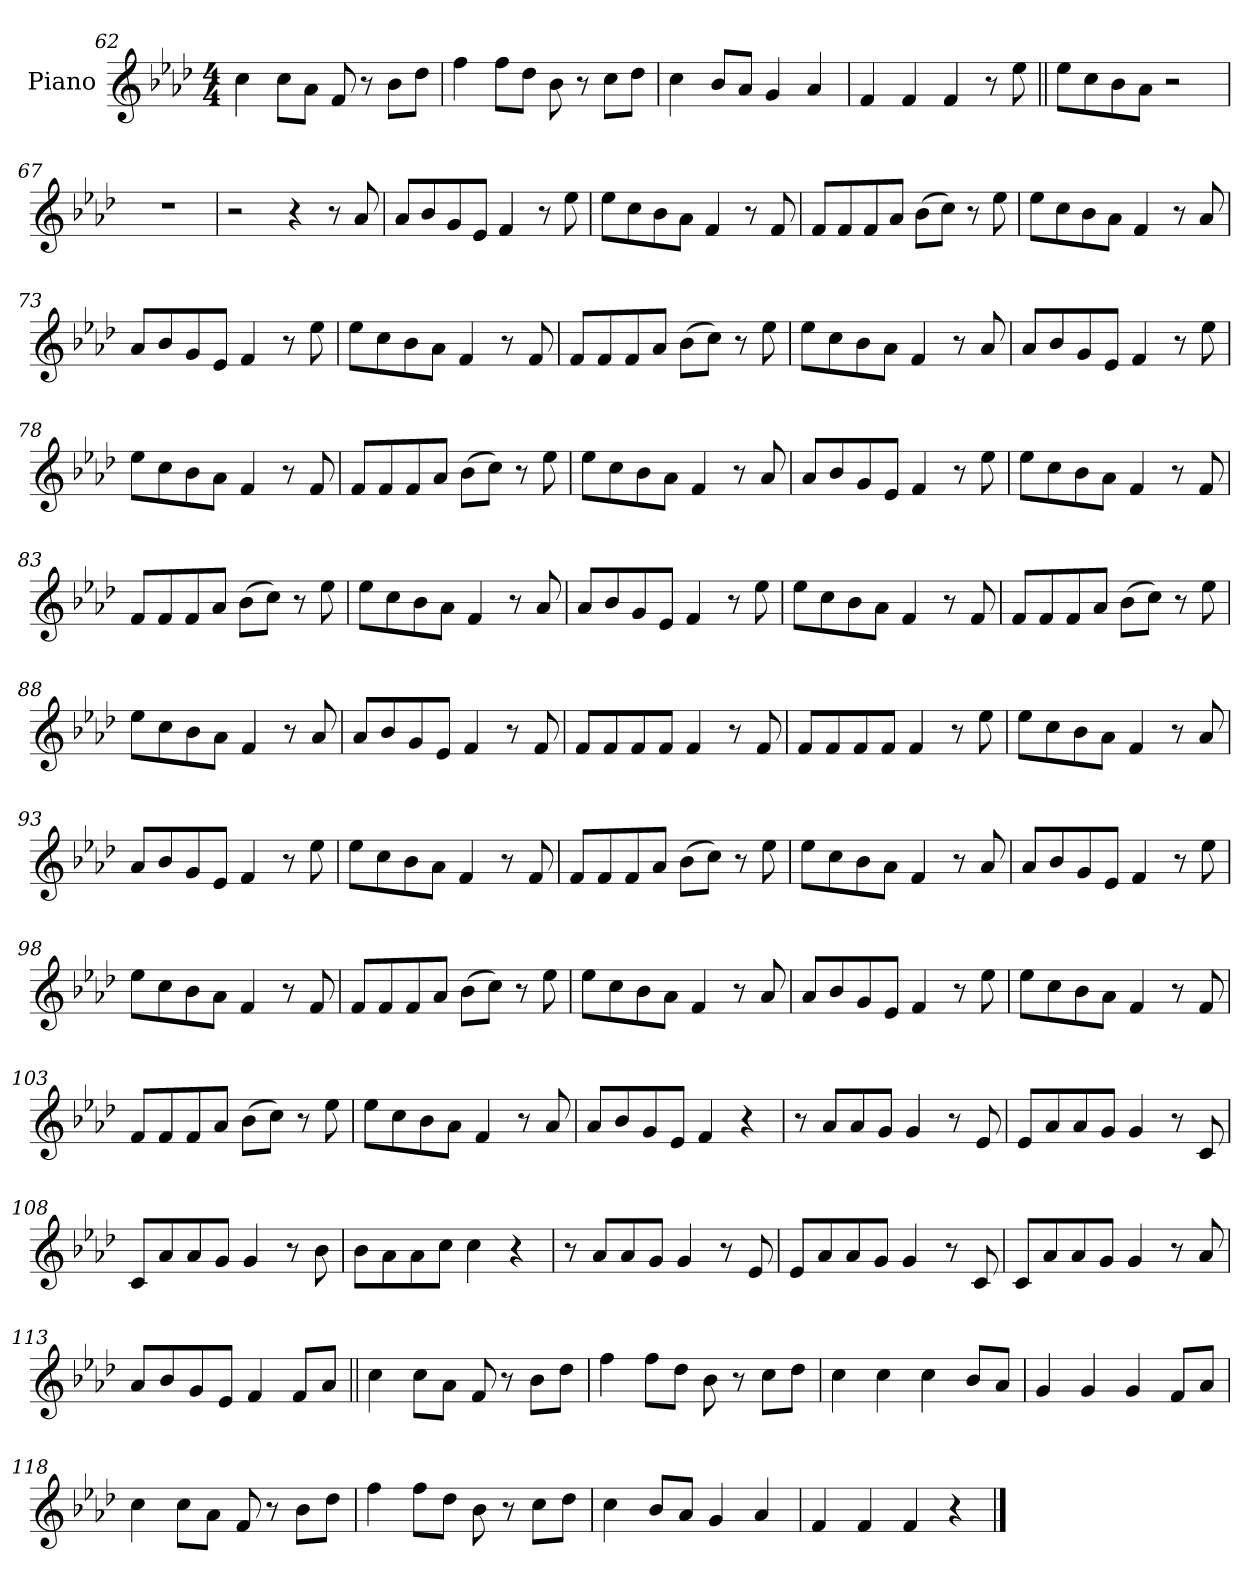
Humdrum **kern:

**kern
*part1
*staff1
*I"Piano
*I'Pno.
*clefG2
*k[b-e-a-d-]
*M4/4
=62
4cc
8ccL
8a-J
8f
8r
8b-L
8dd-J
=63
4ff
8ffL
8dd-J
8b-
8r
8ccL
8dd-J
=64
4cc
8b-L
8a-J
4g
4a-
=65
4f
4f
4f
8r
8ee-
=66||
8ee-L
8cc
8b-
8a-J
2r
=67
1r
=68
2r
4r
8r
8a-
=69
8a-L
8b-
8g
8e-J
4f
8r
8ee-
=70
8ee-L
8cc
8b-
8a-J
4f
8r
8f
=71
8fL
8f
8f
8a-J
(8b-L
8ccJ)
8r
8ee-
=72
8ee-L
8cc
8b-
8a-J
4f
8r
8a-
=73
8a-L
8b-
8g
8e-J
4f
8r
8ee-
=74
8ee-L
8cc
8b-
8a-J
4f
8r
8f
=75
8fL
8f
8f
8a-J
(8b-L
8ccJ)
8r
8ee-
=76
8ee-L
8cc
8b-
8a-J
4f
8r
8a-
=77
8a-L
8b-
8g
8e-J
4f
8r
8ee-
=78
8ee-L
8cc
8b-
8a-J
4f
8r
8f
=79
8fL
8f
8f
8a-J
(8b-L
8ccJ)
8r
8ee-
=80
8ee-L
8cc
8b-
8a-J
4f
8r
8a-
=81
8a-L
8b-
8g
8e-J
4f
8r
8ee-
=82
8ee-L
8cc
8b-
8a-J
4f
8r
8f
=83
8fL
8f
8f
8a-J
(8b-L
8ccJ)
8r
8ee-
=84
8ee-L
8cc
8b-
8a-J
4f
8r
8a-
=85
8a-L
8b-
8g
8e-J
4f
8r
8ee-
=86
8ee-L
8cc
8b-
8a-J
4f
8r
8f
=87
8fL
8f
8f
8a-J
(8b-L
8ccJ)
8r
8ee-
=88
8ee-L
8cc
8b-
8a-J
4f
8r
8a-
=89
8a-L
8b-
8g
8e-J
4f
8r
8f!
=90
8f!L
8f!
8f!
8f!J
4f!
8r
8f!
=91
8f!L
8f!
8f!
8f!J
4f!
8r
8ee-
=92
8ee-L
8cc
8b-
8a-J
4f
8r
8a-
=93
8a-L
8b-
8g
8e-J
4f
8r
8ee-
=94
8ee-L
8cc
8b-
8a-J
4f
8r
8f
=95
8fL
8f
8f
8a-J
(8b-L
8ccJ)
8r
8ee-
=96
8ee-L
8cc
8b-
8a-J
4f
8r
8a-
=97
8a-L
8b-
8g
8e-J
4f
8r
8ee-
=98
8ee-L
8cc
8b-
8a-J
4f
8r
8f
=99
8fL
8f
8f
8a-J
(8b-L
8ccJ)
8r
8ee-
=100
8ee-L
8cc
8b-
8a-J
4f
8r
8a-
=101
8a-L
8b-
8g
8e-J
4f
8r
8ee-
=102
8ee-L
8cc
8b-
8a-J
4f
8r
8f
=103
8fL
8f
8f
8a-J
(8b-L
8ccJ)
8r
8ee-
=104
8ee-L
8cc
8b-
8a-J
4f
8r
8a-
=105
8a-L
8b-
8g
8e-J
4f
4r
=106
8r
8a-L
8a-
8gJ
4g
8r
8e-
=107
8e-L
8a-
8a-
8gJ
4g
8r
8c
=108
8cL
8a-
8a-
8gJ
4g
8r
8b-
=109
8b-L
8a-
8a-
8ccJ
4cc
4r
=110
8r
8a-L
8a-
8gJ
4g
8r
8e-
=111
8e-L
8a-
8a-
8gJ
4g
8r
8c
=112
8cL
8a-
8a-
8gJ
4g
8r
8a-
=113
8a-L
8b-
8g
8e-J
4f
8fL
8a-J
=114||
4cc
8ccL
8a-J
8f
8r
8b-L
8dd-J
=115
4ff
8ffL
8dd-J
8b-
8r
8ccL
8dd-J
=116
4cc
4cc
4cc
8b-L
8a-J
=117
4g
4g
4g
8fL
8a-J
=118
4cc
8ccL
8a-J
8f
8r
8b-L
8dd-J
=119
4ff
8ffL
8dd-J
8b-
8r
8ccL
8dd-J
=120
4cc
8b-L
8a-J
4g
4a-
=121
4f
4f
4f
4r
==
*-
